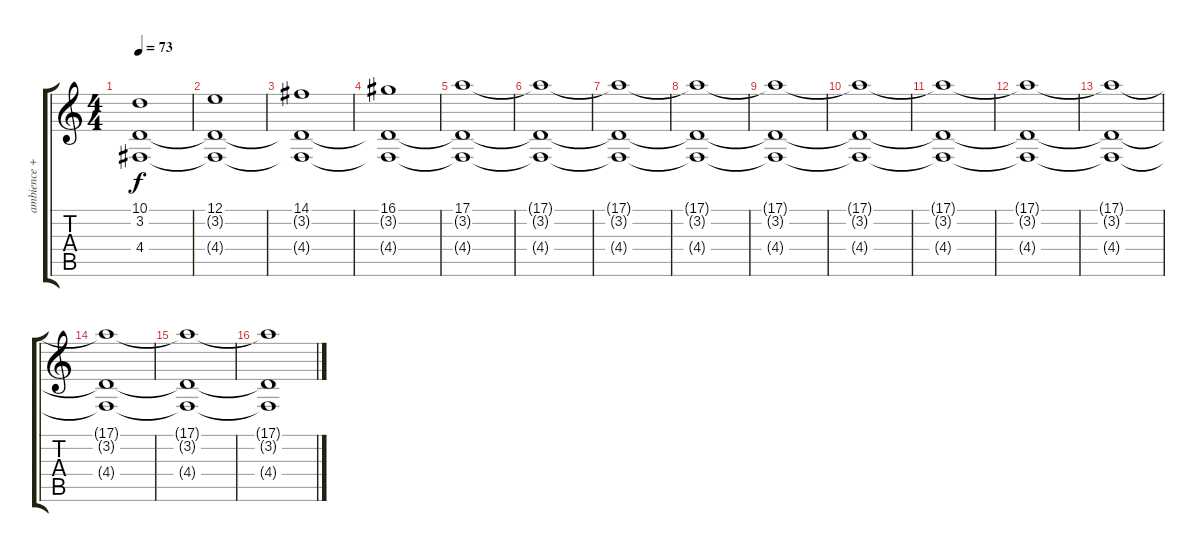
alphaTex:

\track ("ambience + keys 1" "ambience +") {instrument brightacousticpiano}
\staff {score tabs}
\tuning (E4 B3 G3 D3 A2 E2) {hide}
\ts (4 4)
\tempo 73
\clef g2
\ks c
(10.1 3.2 4.4).1{dy f volume 12 instrument stringensemble2} |
(12.1 3.2{t} 4.4{t}).1 |
(14.1 3.2{t} 4.4{t}).1 |
(16.1 3.2{t} 4.4{t}).1 |
(17.1 3.2{t} 4.4{t}).1 |
(17.1{t} 3.2{t} 4.4{t}).1 |
(17.1{t} 3.2{t} 4.4{t}).1 |
(17.1{t} 3.2{t} 4.4{t}).1 |
(17.1{t} 3.2{t} 4.4{t}).1 |
(17.1{t} 3.2{t} 4.4{t}).1 |
(17.1{t} 3.2{t} 4.4{t}).1 |
(17.1{t} 3.2{t} 4.4{t}).1 |
(17.1{t} 3.2{t} 4.4{t}).1 |
(17.1{t} 3.2{t} 4.4{t}).1 |
(17.1{t} 3.2{t} 4.4{t}).1 |
(17.1{t} 3.2{t} 4.4{t}).1
